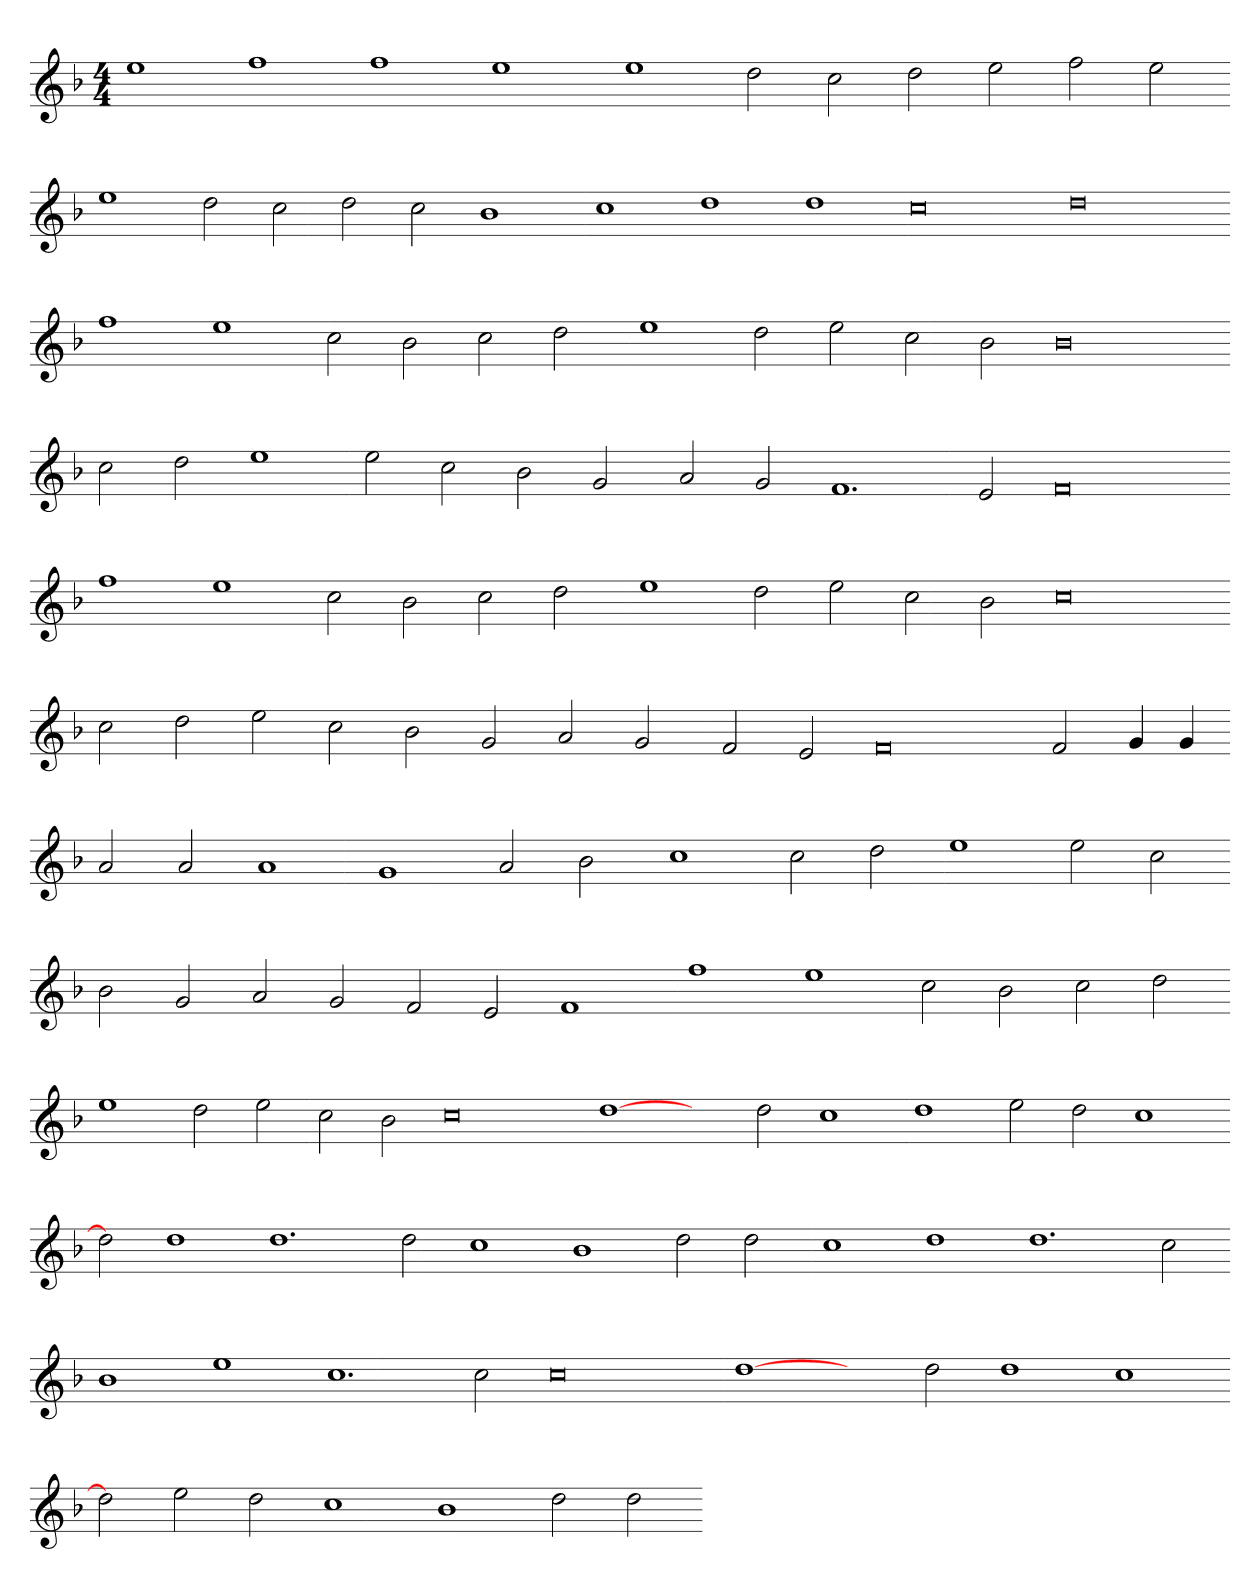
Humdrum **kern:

**kern
*part1
*staff1
*clefG2
*k[b-]
*M4/4
=
1ee
1ff
1ff
1ee
=-
1ee
2dd
2cc
2dd
2ee
2ff
2ee
=-
1ee
2dd
2cc
2dd
2cc
1b-
=-
1cc
1dd
1dd
0cc
0dd
=-
1ff
1ee
2cc
2b-
2cc
2dd
=-
1ee
2dd
2ee
2cc
2b-
0b-
=-
2cc
2dd
1ee
2ee
2cc
2b-
2g
=-
2a
2g
1.f
2e
0f
=-
1ff
1ee
2cc
2b-
2cc
2dd
=-
1ee
2dd
2ee
2cc
2b-
0cc
=-
2cc
2dd
2ee
2cc
2b-
2g
2a
2g
=-
2f
2e
0f
2f
4g
4g
=-
2a
2a
1a
1g
2a
2b-
=-
1cc
2cc
2dd
1ee
2ee
2cc
=-
2b-
2g
2a
2g
2f
2e
1f
=-
1ff
1ee
2cc
2b-
2cc
2dd
=-
1ee
2dd
2ee
2cc
2b-
0cc
=-
[1dd
2ryy
2dd
1cc
1dd
2ee
2dd
1cc
=-
2dd]
1dd
1.dd
2dd
1cc
1b-
2dd
2dd
=-
1cc
1dd
1.dd
2cc
=-
1b-
1ee
1.cc
2cc
0cc
=-
[1dd
2ryy
2dd
1dd
1cc
=-
2dd]
2ee
2dd
1cc
1b-
2dd
2dd
=-
*-
